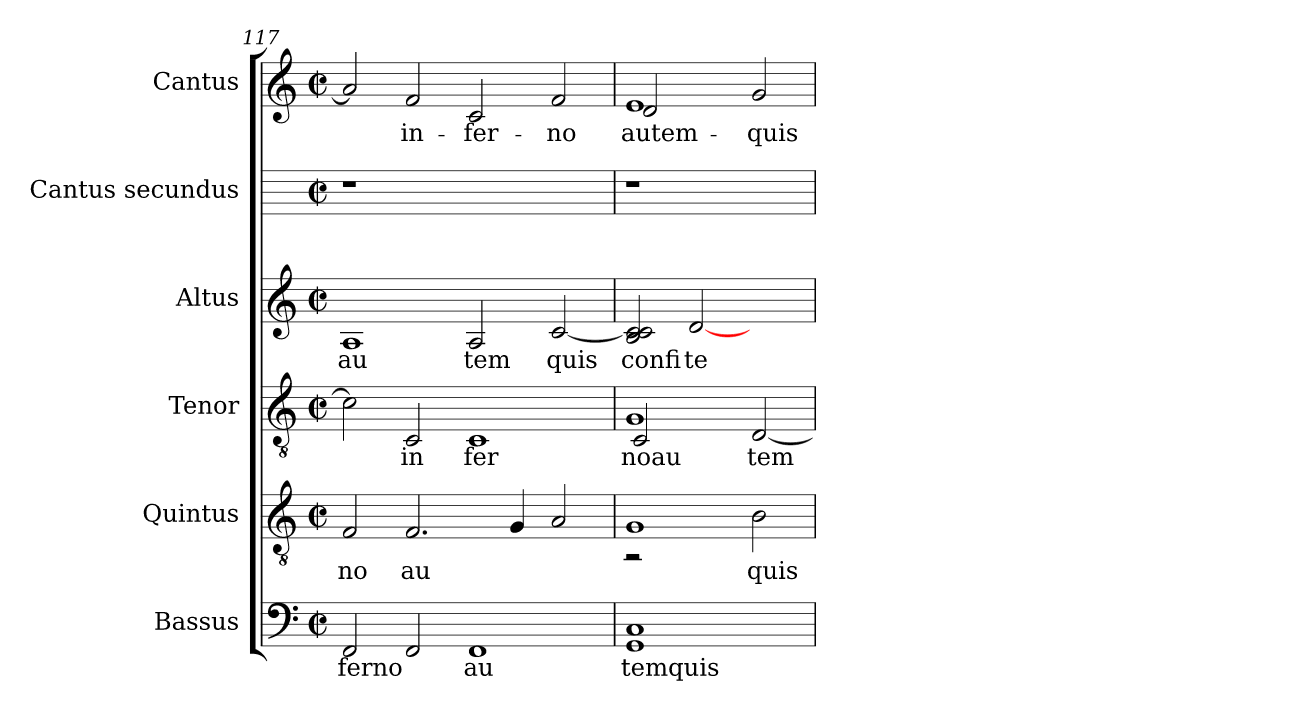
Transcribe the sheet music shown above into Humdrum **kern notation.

**kern	**text	**kern	**text	**kern	**text	**kern	**text	**kern	**kern	**text
*part6	*part6	*part5	*part5	*part4	*part4	*part3	*part3	*part2	*part1	*part1
*staff6	*staff6	*staff5	*staff5	*staff4	*staff4	*staff3	*staff3	*staff2	*staff1	*staff1
*I"Bassus	*	*I"Quintus	*	*I"Tenor	*	*I"Altus	*	*I"Cantus  secundus	*I"Cantus	*
*I'B	*	*I'Q	*	*I'T	*	*I'A	*	*	*I'C	*
*clefF4	*	*clefGv2	*	*clefGv2	*	*clefG2	*	*	*clefG2	*
*k[]	*	*k[]	*	*k[]	*	*k[]	*	*k[]	*k[]	*
*C:	*	*C:	*	*C:	*	*C:	*	*C:	*C:	*
*M2/2	*	*M2/2	*	*M2/2	*	*M2/2	*	*M2/2	*M2/2	*
*met(c|)	*	*met(c|)	*	*met(c|)	*	*met(c|)	*	*met(c|)	*met(c|)	*
=117	=117	=117	=117	=117	=117	=117	=117	=117	=117	=117
!	!LO:LY:b:cj	!	!LO:LY:b:cj	!	!LO:LY:b:cj	!	!LO:LY:b:cj	!	!	!LO:LY:b:cj
2FF/	ferno	2F/	no	2c\]	.	1A	au	1r	2a/]	.
!	!LO:LY:b:cj	!	!LO:LY:b:cj	!	!LO:LY:b:cj	!	!	!	!	!LO:LY:b:cj
2FF/	.	2.F/	au	2C/	in	.	.	.	2f/	in-
!	!LO:LY:b:cj	!	!	!	!LO:LY:b:cj	!	!LO:LY:b:cj	!	!	!LO:LY:b:cj
1FF	au	.	.	1C	fer	2A/	tem	1ryy	2c/	-fer-
!	!	!	!LO:LY:b:cj	!	!	!	!	!	!	!
.	.	4G/	.	.	.	.	.	.	.	.
!	!	!	!LO:LY:b:cj	!	!	!	!LO:LY:b:cj	!	!	!LO:LY:b:cj
.	.	2A/	.	.	.	[<2c/	quis	.	2f/	-no
=118	=118	=118	=118	=118	=118	=118	=118	=118	=118	=118
!	!LO:LY:b:cj	!	!	!	!LO:LY:b:cj	!	!LO:LY:b:cj	!	!	!LO:LY:b:cj
*	*	*^	*	*^	*	*	*	*	*^	*
1C 1GG	temquis	1G	2r	.	1G	2C/	noau	2c/] 2c/ 2B/	confi	1r	1e	2d/	autem-
!	!	!	!	!	!	!	!	!	!LO:LY:b:cj	!	!	!	!
.	.	.	1ryy	.	.	1ryy	.	[<2d/	te	.	.	1ryy	.
!	!	!	!	!LO:LY:b:cj	!	!	!LO:LY:b:cj	!	!	!	!	!	!LO:LY:b:cj
2ryy	.	2B\	.	quis	[<2D/	.	tem	2ryy	.	2ryy	2g/	.	-quis
*	*	*v	*v	*	*	*	*	*	*	*	*v	*v	*
*	*	*	*	*v	*v	*	*	*	*	*	*
=	=	=	=	=	=	=	=	=	=	=
*-	*-	*-	*-	*-	*-	*-	*-	*-	*-	*-
